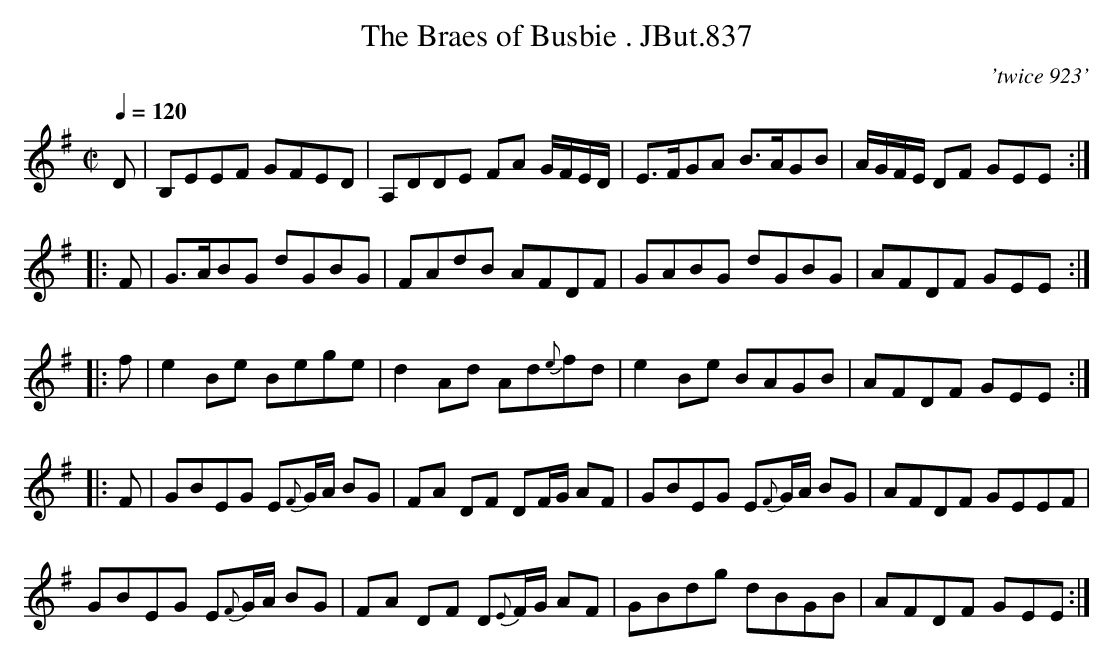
X:1
T:Braes of Busbie . JBut.837, The
M:C|
L:1/8
Q:1/4=120
C:'twice 923'
K:G
D|B,EEF GFED|A,DDE FA G/F/E/D/|E>FGA B>AGB|A/G/F/E/ DF GEE:|
|:F|G>ABG dGBG|FAdB AFDF|GABG dGBG|AFDF GEE:|
|:f|e2 Be Bege|d2 Ad Ad{e}fd|e2 Be BAGB|AFDF GEE:|
|:F|GBEG E{F}G/A/ BG|FA DF DF/G/ AF|GBEG E{F}G/A/ BG|AFDF GEEF|
GBEG E{F}G/A/ BG|FA DF D{E}F/G/ AF|GBdg dBGB|AFDF GEE:|
